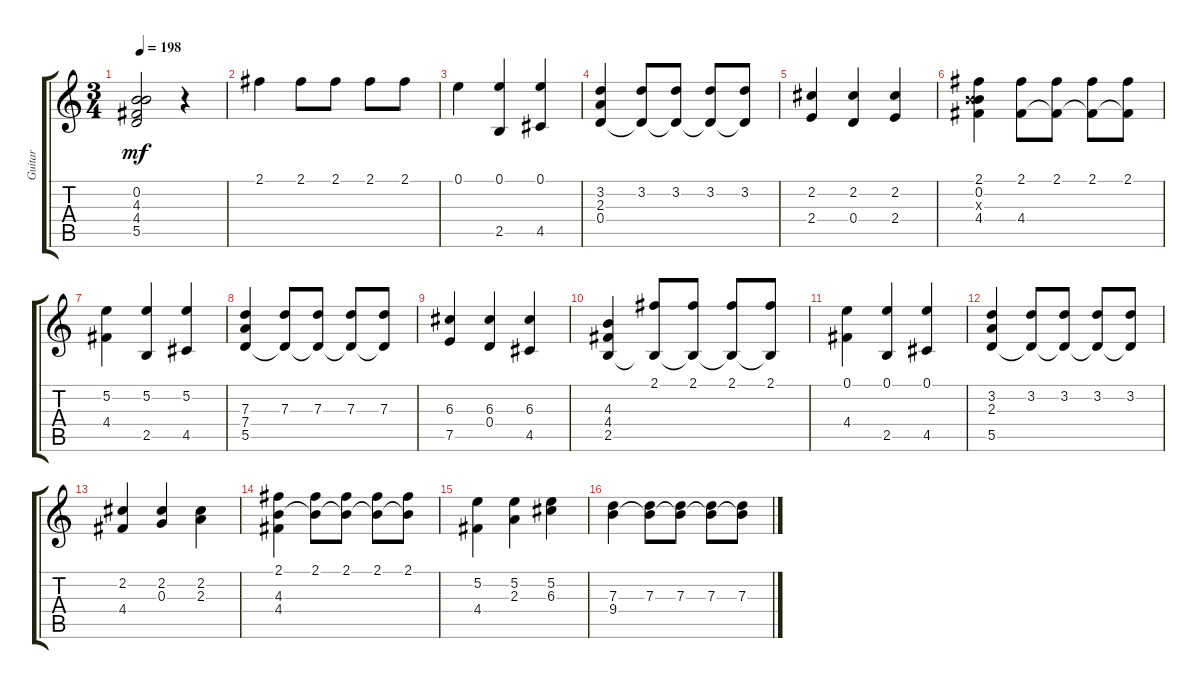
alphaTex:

\track ("Guitar" "Guitar") {instrument acousticguitarsteel}
\staff {score tabs}
\tuning (E4 B3 G3 D3 A2 E2) {hide}
\ts (3 4)
\tempo 198
\clef g2
\ks c
(0.2 4.3 4.4 5.5).2{dy mf} r.4 |
2.1.4 2.1.8 2.1.8 2.1.8 2.1.8 |
0.1.4 (0.1 2.5).4 (0.1 4.5).4 |
(3.2 2.3 0.4).4 (3.2 0.4{t}).8 (3.2 0.4{t}).8 (3.2 0.4{t}).8 (3.2 0.4{t}).8 |
(2.2 2.4).4 (2.2 0.4).4 (2.2 2.4).4 |
(2.1 0.2 4.3{x} 4.4).4 (2.1 4.4).8 (2.1 4.4{t}).8 (2.1 4.4{t}).8 (2.1 4.4{t}).8 |
(5.2 4.4).4 (5.2 2.5).4 (5.2 4.5).4 |
(7.3 7.4 5.5).4 (7.3 5.5{t}).8 (7.3 5.5{t}).8 (7.3 5.5{t}).8 (7.3 5.5{t}).8 |
(6.3 7.5).4 (6.3 0.4).4 (6.3 4.5).4 |
(4.3 4.4 2.5).4 (2.1 2.5{t}).8 (2.1 2.5{t}).8 (2.1 2.5{t}).8 (2.1 2.5{t}).8 |
(0.1 4.4).4 (0.1 2.5).4 (0.1 4.5).4 |
(3.2 2.3 5.5).4 (3.2 5.5{t}).8 (3.2 5.5{t}).8 (3.2 5.5{t}).8 (3.2 5.5{t}).8 |
(2.2 4.4).4 (2.2 0.3).4 (2.2 2.3).4 |
(2.1 4.3 4.4).4 (2.1 4.3{t}).8 (2.1 4.3{t}).8 (2.1 4.3{t}).8 (2.1 4.3{t}).8 |
(5.2 4.4).4 (5.2 2.3).4 (5.2 6.3).4 |
(7.3 9.4).4 (7.3 9.4{t}).8 (7.3 9.4{t}).8 (7.3 9.4{t}).8 (7.3 9.4{t}).8
